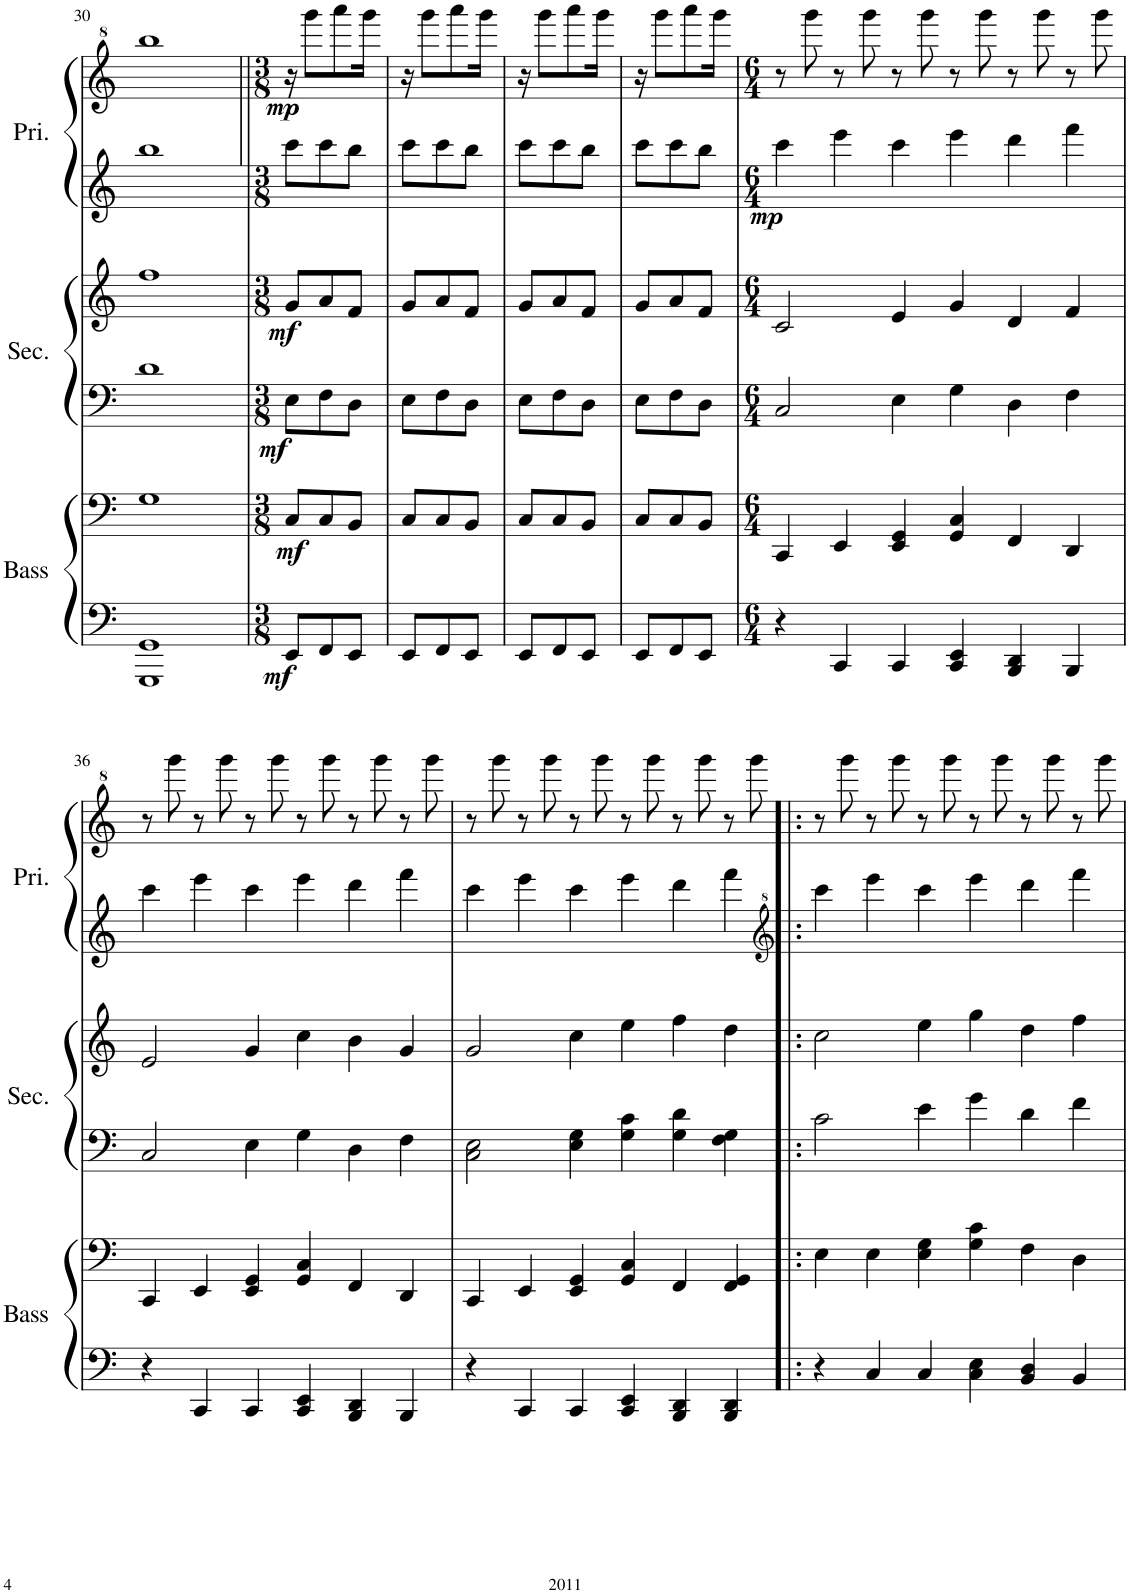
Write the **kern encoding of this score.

**kern	**kern	**dynam	**kern	**kern	**dynam	**kern	**kern	**dynam
*part3	*part3	*part3	*part2	*part2	*part2	*part1	*part1	*part1
*staff6	*staff5	*staff5/6	*staff4	*staff3	*staff3/4	*staff2	*staff1	*staff1/2
*I"Bass	*	*	*I"Secondo	*	*	*I"Primo	*	*
*I'Bass	*	*	*I'Sec.	*	*	*I'Pri.	*	*
!!LO:PB:g=z
*clefF4	*clefF4	*	*clefF4	*clefG2	*	*clefG2	*clefG^2	*
*k[]	*k[]	*	*k[]	*k[]	*	*k[]	*k[]	*
*M4/4	*M4/4	*	*M4/4	*M4/4	*	*M4/4	*M4/4	*
=30	=30	=30	=30	=30	=30	=30	=30	=30
1GGG 1GG	1G	.	1d	1ff	.	1bb	1bbb	.
=31||	=31||	=31||	=31||	=31||	=31||	=31||	=31||	=31||
*M3/8	*M3/8	*	*M3/8	*M3/8	*	*M3/8	*M3/8	*
!	!	!LO:DY:b=2	!	!	!	!	!	!
!	!	!LO:DY:n=1:b	!	!	!LO:DY:b=2	!	!	!
!	!	!	!	!	!LO:DY:n=1:b	!	!	!LO:DY:b
8EE/L	8C/L	mf mf	8E\L	8g/L	mf mf	8ccc\L	16r	mp
.	.	.	.	.	.	.	8gggg\L	.
8FF/	8C/	.	8F\	8a/	.	8ccc\	.	.
.	.	.	.	.	.	.	8aaaa\	.
8EE/J	8BB/J	.	8D\J	8f/J	.	8bb\J	.	.
.	.	.	.	.	.	.	16gggg\Jk	.
=32	=32	=32	=32	=32	=32	=32	=32	=32
8EE/L	8C/L	.	8E\L	8g/L	.	8ccc\L	16r	.
.	.	.	.	.	.	.	8gggg\L	.
8FF/	8C/	.	8F\	8a/	.	8ccc\	.	.
.	.	.	.	.	.	.	8aaaa\	.
8EE/J	8BB/J	.	8D\J	8f/J	.	8bb\J	.	.
.	.	.	.	.	.	.	16gggg\Jk	.
=33	=33	=33	=33	=33	=33	=33	=33	=33
8EE/L	8C/L	.	8E\L	8g/L	.	8ccc\L	16r	.
.	.	.	.	.	.	.	8gggg\L	.
8FF/	8C/	.	8F\	8a/	.	8ccc\	.	.
.	.	.	.	.	.	.	8aaaa\	.
8EE/J	8BB/J	.	8D\J	8f/J	.	8bb\J	.	.
.	.	.	.	.	.	.	16gggg\Jk	.
=34	=34	=34	=34	=34	=34	=34	=34	=34
8EE/L	8C/L	.	8E\L	8g/L	.	8ccc\L	16r	.
.	.	.	.	.	.	.	8gggg\L	.
8FF/	8C/	.	8F\	8a/	.	8ccc\	.	.
.	.	.	.	.	.	.	8aaaa\	.
8EE/J	8BB/J	.	8D\J	8f/J	.	8bb\J	.	.
.	.	.	.	.	.	.	16gggg\Jk	.
=35	=35	=35	=35	=35	=35	=35	=35	=35
*M6/4	*M6/4	*	*M6/4	*M6/4	*	*M6/4	*M6/4	*
!	!	!	!	!	!	!	!	!LO:DY:b=2
4r	4CC/	.	2C/	2c/	.	4ccc\	8r	mp
.	.	.	.	.	.	.	8gggg\	.
4CC/	4EE/	.	.	.	.	4eee\	8r	.
.	.	.	.	.	.	.	8gggg\	.
4CC/	4EE/ 4GG/	.	4E\	4e/	.	4ccc\	8r	.
.	.	.	.	.	.	.	8gggg\	.
4CC/ 4EE/	4GG/ 4C/	.	4G\	4g/	.	4eee\	8r	.
.	.	.	.	.	.	.	8gggg\	.
4BBB/ 4DD/	4FF/	.	4D\	4d/	.	4ddd\	8r	.
.	.	.	.	.	.	.	8gggg\	.
4BBB/	4DD/	.	4F\	4f/	.	4fff\	8r	.
.	.	.	.	.	.	.	8gggg\	.
!!LO:LB:g=z
=36	=36	=36	=36	=36	=36	=36	=36	=36
4r	4CC/	.	2C/	2e/	.	4ccc\	8r	.
.	.	.	.	.	.	.	8gggg\	.
4CC/	4EE/	.	.	.	.	4eee\	8r	.
.	.	.	.	.	.	.	8gggg\	.
4CC/	4EE/ 4GG/	.	4E\	4g/	.	4ccc\	8r	.
.	.	.	.	.	.	.	8gggg\	.
4CC/ 4EE/	4GG/ 4C/	.	4G\	4cc\	.	4eee\	8r	.
.	.	.	.	.	.	.	8gggg\	.
4BBB/ 4DD/	4FF/	.	4D\	4b\	.	4ddd\	8r	.
.	.	.	.	.	.	.	8gggg\	.
4BBB/	4DD/	.	4F\	4g/	.	4fff\	8r	.
.	.	.	.	.	.	.	8gggg\	.
=37	=37	=37	=37	=37	=37	=37	=37	=37
4r	4CC/	.	2C\ 2E\	2g/	.	4ccc\	8r	.
.	.	.	.	.	.	.	8gggg\	.
4CC/	4EE/	.	.	.	.	4eee\	8r	.
.	.	.	.	.	.	.	8gggg\	.
4CC/	4EE/ 4GG/	.	4E\ 4G\	4cc\	.	4ccc\	8r	.
.	.	.	.	.	.	.	8gggg\	.
4CC/ 4EE/	4GG/ 4C/	.	4G\ 4c\	4ee\	.	4eee\	8r	.
.	.	.	.	.	.	.	8gggg\	.
4BBB/ 4DD/	4FF/	.	4G\ 4d\	4ff\	.	4ddd\	8r	.
.	.	.	.	.	.	.	8gggg\	.
4BBB/ 4DD/	4FF/ 4GG/	.	4F\ 4G\	4dd\	.	4fff\	8r	.
.	.	.	.	.	.	.	8gggg\	.
=38!|:	=38!|:	=38!|:	=38!|:	=38!|:	=38!|:	=38!|:	=38!|:	=38!|:
*	*	*	*	*	*	*clefG^2	*	*
4r	4E\	.	2c\	2cc\	.	4cccc\	8r	.
.	.	.	.	.	.	.	8gggg\	.
4C/	4E\	.	.	.	.	4eeee\	8r	.
.	.	.	.	.	.	.	8gggg\	.
4C/	4E\ 4G\	.	4e\	4ee\	.	4cccc\	8r	.
.	.	.	.	.	.	.	8gggg\	.
4C\ 4E\	4G\ 4c\	.	4g\	4gg\	.	4eeee\	8r	.
.	.	.	.	.	.	.	8gggg\	.
4BB/ 4D/	4F\	.	4d\	4dd\	.	4dddd\	8r	.
.	.	.	.	.	.	.	8gggg\	.
4BB/	4D\	.	4f\	4ff\	.	4ffff\	8r	.
.	.	.	.	.	.	.	8gggg\	.
=	=	=	=	=	=	=	=	=
*-	*-	*-	*-	*-	*-	*-	*-	*-
